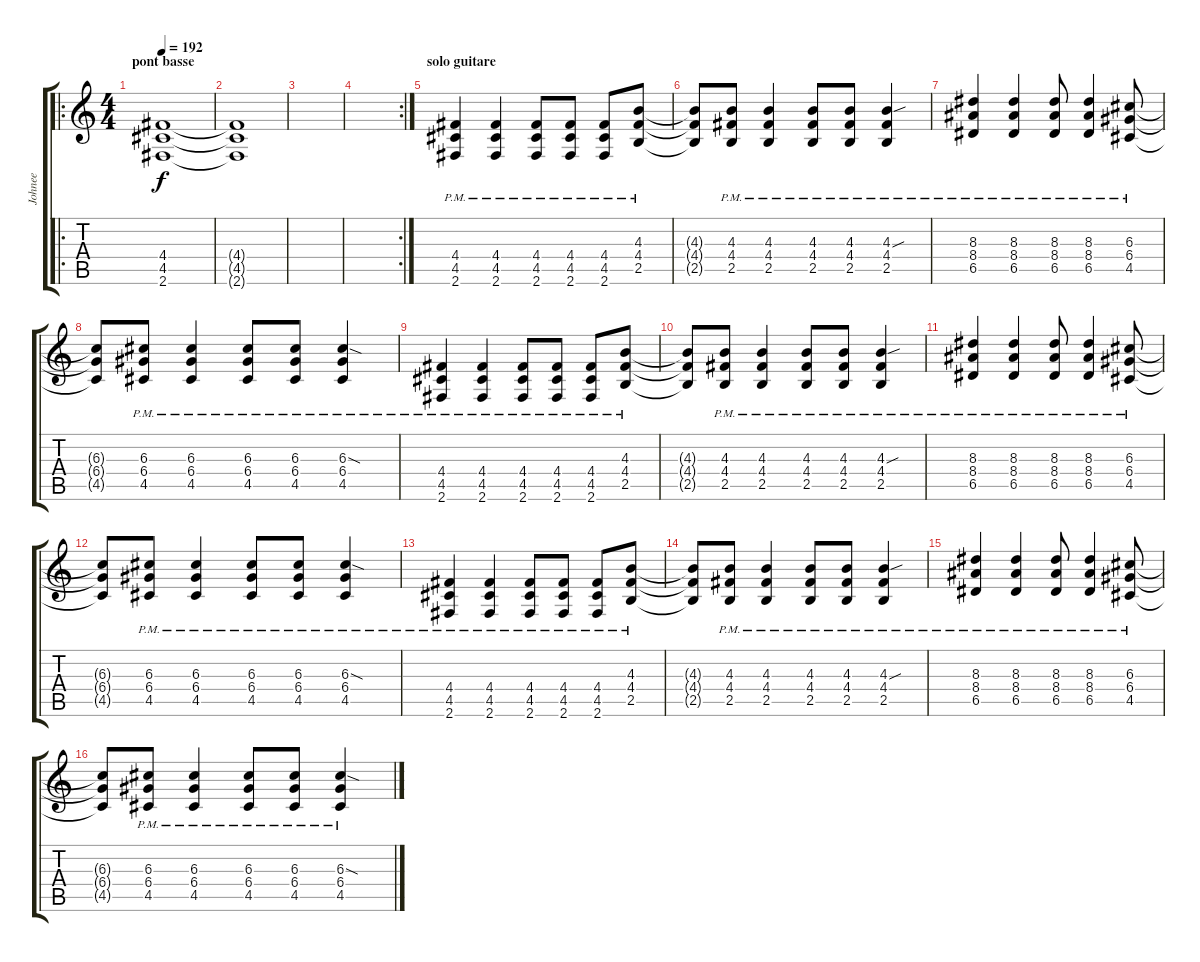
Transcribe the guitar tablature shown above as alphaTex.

\track ("Johnee" "Johnee") {instrument overdrivenguitar}
\staff {score tabs}
\tuning (E4 B3 G3 D3 A2 E2) {hide}
\ro
\ts (4 4)
\section ("" "pont basse")
\tempo 192
\clef g2
\ks c
(4.4 4.5 2.6).1{dy f volume 0} |
(4.4{t} 4.5{t} 2.6{t}).1 |
|
\rc 2
|
\section ("" "solo guitare")
(4.4 4.5 2.6{pm}).4{volume 8} (4.4 4.5 2.6{pm}).4 (4.4 4.5 2.6{pm}).8 (4.4 4.5 2.6{pm}).8 (4.4 4.5 2.6{pm}).8 (4.3 4.4 2.5{pm}).8 |
(4.3{t} 4.4{t} 2.5{t}).8 (4.3 4.4 2.5{pm}).8 (4.3 4.4 2.5{pm}).4 (4.3 4.4 2.5{pm}).8 (4.3 4.4 2.5{pm}).8 (4.3{sou} 4.4 2.5{pm}).4 |
(8.3 8.4 6.5{pm}).4 (8.3 8.4 6.5{pm}).4 (8.3 8.4 6.5{pm}).8 (8.3 8.4 6.5{pm}).4 (6.3 6.4 4.5{pm}).8 |
(6.3{t} 6.4{t} 4.5{t}).8 (6.3 6.4 4.5{pm}).8 (6.3 6.4 4.5{pm}).4 (6.3 6.4 4.5{pm}).8 (6.3 6.4 4.5{pm}).8 (6.3{sod} 6.4 4.5{pm}).4 |
(4.4 4.5 2.6{pm}).4 (4.4 4.5 2.6{pm}).4 (4.4 4.5 2.6{pm}).8 (4.4 4.5 2.6{pm}).8 (4.4 4.5 2.6{pm}).8 (4.3 4.4 2.5{pm}).8 |
(4.3{t} 4.4{t} 2.5{t}).8 (4.3 4.4 2.5{pm}).8 (4.3 4.4 2.5{pm}).4 (4.3 4.4 2.5{pm}).8 (4.3 4.4 2.5{pm}).8 (4.3{sou} 4.4 2.5{pm}).4 |
(8.3 8.4 6.5{pm}).4 (8.3 8.4 6.5{pm}).4 (8.3 8.4 6.5{pm}).8 (8.3 8.4 6.5{pm}).4 (6.3 6.4 4.5{pm}).8 |
(6.3{t} 6.4{t} 4.5{t}).8 (6.3 6.4 4.5{pm}).8 (6.3 6.4 4.5{pm}).4 (6.3 6.4 4.5{pm}).8 (6.3 6.4 4.5{pm}).8 (6.3{sod} 6.4 4.5{pm}).4 |
(4.4 4.5 2.6{pm}).4 (4.4 4.5 2.6{pm}).4 (4.4 4.5 2.6{pm}).8 (4.4 4.5 2.6{pm}).8 (4.4 4.5 2.6{pm}).8 (4.3 4.4 2.5{pm}).8 |
(4.3{t} 4.4{t} 2.5{t}).8 (4.3 4.4 2.5{pm}).8 (4.3 4.4 2.5{pm}).4 (4.3 4.4 2.5{pm}).8 (4.3 4.4 2.5{pm}).8 (4.3{sou} 4.4 2.5{pm}).4 |
(8.3 8.4 6.5{pm}).4 (8.3 8.4 6.5{pm}).4 (8.3 8.4 6.5{pm}).8 (8.3 8.4 6.5{pm}).4 (6.3 6.4 4.5{pm}).8 |
(6.3{t} 6.4{t} 4.5{t}).8 (6.3 6.4 4.5{pm}).8 (6.3 6.4 4.5{pm}).4 (6.3 6.4 4.5{pm}).8 (6.3 6.4 4.5{pm}).8 (6.3{sod} 6.4 4.5{pm}).4
